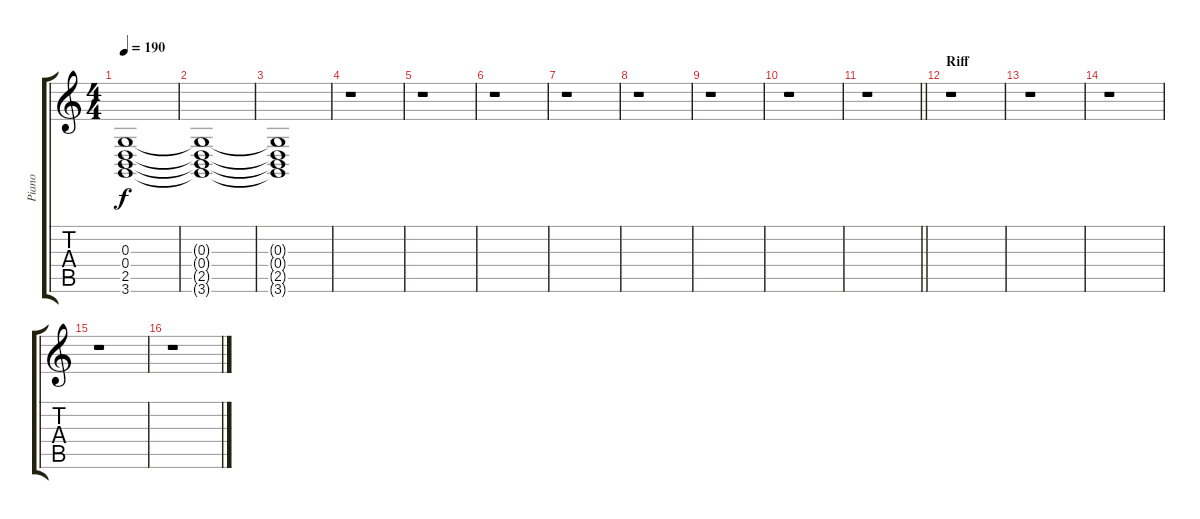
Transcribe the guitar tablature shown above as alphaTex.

\track ("Piano" "Piano") {instrument brightacousticpiano}
\staff {score tabs}
\tuning (E4 B3 G3 D3 A2 E2) {hide}
\ts (4 4)
\tempo 190
\clef g2
\ks c
(0.3{t} 0.4{t} 2.5{t} 3.6{t}).1{dy f} |
(0.3{t} 0.4{t} 2.5{t} 3.6{t}).1 |
(0.3{t} 0.4{t} 2.5{t} 3.6{t}).1 |
r.1 |
r.1 |
r.1 |
r.1 |
r.1 |
r.1 |
r.1 |
\barLineRight lightlight
r.1 |
\section ("" "Riff")
r.1 |
r.1 |
r.1 |
r.1 |
r.1
